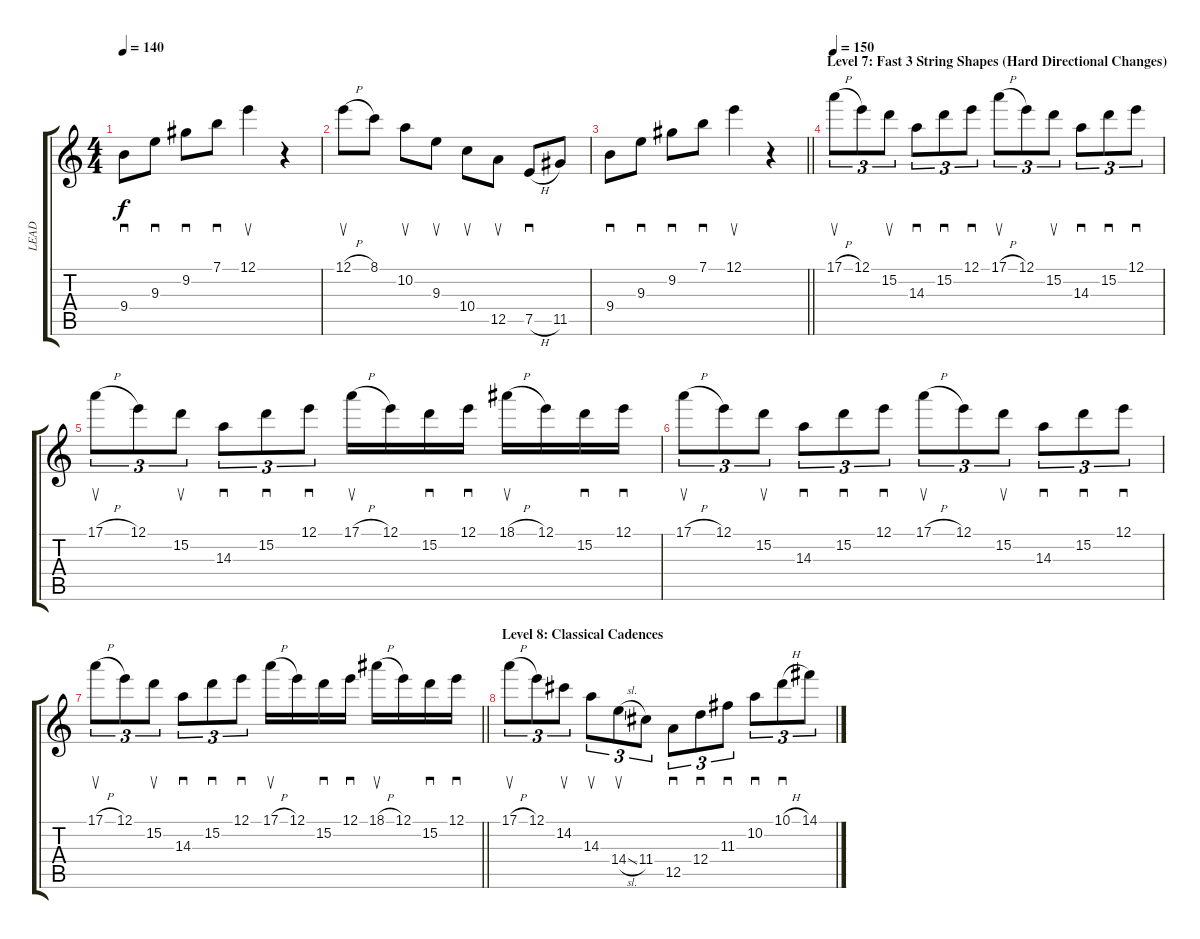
\track ("LEAD" "LEAD") {instrument distortionguitar}
\staff {score tabs}
\tuning (E4 B3 G3 D3 A2 E2) {hide}
\ts (4 4)
\tempo 140
\clef g2
\ks c
9.4.8{sd dy f} 9.3.8{sd} 9.2.8{sd} 7.1.8{sd} 12.1.4{su} r.4 |
12.1{h}.8{su} 8.1.8 10.2.8{su} 9.3.8{su} 10.4.8{su} 12.5.8{su} 7.5{h}.8{sd} 11.5.8 |
\barLineRight lightlight
9.4.8{sd} 9.3.8{sd} 9.2.8{sd} 7.1.8{sd} 12.1.4{su} r.4 |
\section ("" "Level 7: Fast 3 String Shapes (Hard Directional Changes)")
\tempo 150
17.1{h}.8{su tu (3 2)} 12.1.8{tu (3 2)} 15.2.8{su tu (3 2)} 14.3.8{sd tu (3 2)} 15.2.8{sd tu (3 2)} 12.1.8{sd tu (3 2)} 17.1{h}.8{su tu (3 2)} 12.1.8{tu (3 2)} 15.2.8{su tu (3 2)} 14.3.8{sd tu (3 2)} 15.2.8{sd tu (3 2)} 12.1.8{sd tu (3 2)} |
17.1{h}.8{su tu (3 2)} 12.1.8{tu (3 2)} 15.2.8{su tu (3 2)} 14.3.8{sd tu (3 2)} 15.2.8{sd tu (3 2)} 12.1.8{sd tu (3 2)} 17.1{h}.16{su} 12.1.16 15.2.16{sd} 12.1.16{sd} 18.1{h}.16{su} 12.1.16 15.2.16{sd} 12.1.16{sd} |
17.1{h}.8{su tu (3 2)} 12.1.8{tu (3 2)} 15.2.8{su tu (3 2)} 14.3.8{sd tu (3 2)} 15.2.8{sd tu (3 2)} 12.1.8{sd tu (3 2)} 17.1{h}.8{su tu (3 2)} 12.1.8{tu (3 2)} 15.2.8{su tu (3 2)} 14.3.8{sd tu (3 2)} 15.2.8{sd tu (3 2)} 12.1.8{sd tu (3 2)} |
\barLineRight lightlight
17.1{h}.8{su tu (3 2)} 12.1.8{tu (3 2)} 15.2.8{su tu (3 2)} 14.3.8{sd tu (3 2)} 15.2.8{sd tu (3 2)} 12.1.8{sd tu (3 2)} 17.1{h}.16{su} 12.1.16 15.2.16{sd} 12.1.16{sd} 18.1{h}.16{su} 12.1.16 15.2.16{sd} 12.1.16{sd} |
\section ("" "Level 8: Classical Cadences")
17.1{h}.8{su tu (3 2)} 12.1.8{tu (3 2)} 14.2.8{su tu (3 2)} 14.3.8{su tu (3 2)} 14.4{sl}.8{su tu (3 2)} 11.4.8{tu (3 2)} 12.5.8{sd tu (3 2)} 12.4.8{sd tu (3 2)} 11.3.8{sd tu (3 2)} 10.2.8{sd tu (3 2)} 10.1{h}.8{sd tu (3 2)} 14.1.8{tu (3 2)}
